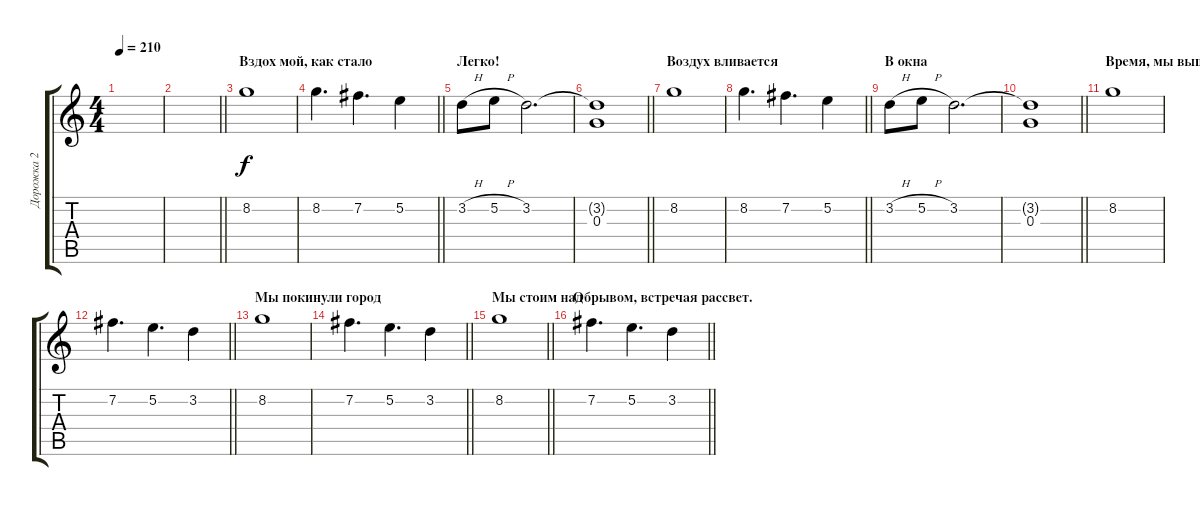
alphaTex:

\track ("Дорожка 2" "Дорожка 2") {instrument overdrivenguitar}
\staff {score tabs}
\tuning (E4 B3 G3 D3 A2 E2) {hide}
\ts (4 4)
\tempo 210
\clef g2
\ks c
|
\barLineRight lightlight
|
\section ("" "Вздох мой, как стало")
8.2.1 |
\barLineRight lightlight
8.2.4{d} 7.2.4{d} 5.2.4 |
\section ("" "Легко!")
3.2{h}.8 5.2{h}.8 3.2.2{d} |
\barLineRight lightlight
(3.2{t} 0.3).1 |
\section ("" "Воздух вливается")
8.2.1 |
\barLineRight lightlight
8.2.4{d} 7.2.4{d} 5.2.4 |
\section ("" "В окна")
3.2{h}.8 5.2{h}.8 3.2.2{d} |
\barLineRight lightlight
(3.2{t} 0.3).1 |
\section ("" "Время, мы вышли из дома")
8.2.1 |
\barLineRight lightlight
7.2.4{d} 5.2.4{d} 3.2.4 |
\section ("" "Мы покинули город")
8.2.1 |
\barLineRight lightlight
7.2.4{d} 5.2.4{d} 3.2.4 |
\section ("" "Мы стоим над")
\barLineRight lightlight
8.2.1 |
\section ("" "Обрывом, встречая рассвет.")
\barLineRight lightlight
7.2.4{d} 5.2.4{d} 3.2.4
